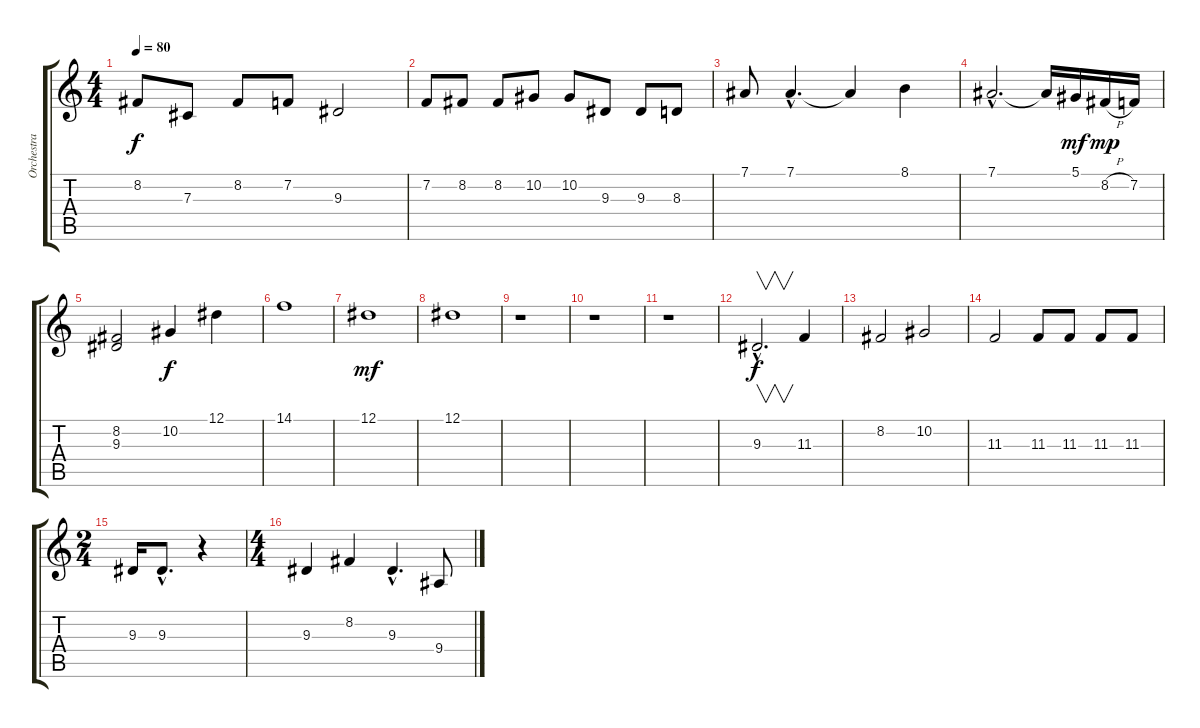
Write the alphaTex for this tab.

\track ("Orchestra 1" "Orchestra ") {instrument stringensemble1}
\staff {score tabs}
\tuning (Eb4 Bb3 Gb3 Db3 Ab2 Eb2) {hide}
\ts (4 4)
\tempo 80
\clef g2
\ks c
8.2.8{dy f} 7.3.8 8.2.8 7.2.8 9.3.2 |
7.2.8 8.2.8 8.2.8 10.2.8 10.2.8 9.3.8 9.3.8 8.3.8 |
7.1.8 7.1{hac}.4{d} 7.1{t}.4 8.1.4 |
7.1{hac}.2{d} 7.1{t}.16 5.1.16{dy mf} 8.2{h}.16{dy mp} 7.2.16 |
(8.2 9.3).2 10.2.4{dy f} 12.1.4 |
14.1.1 |
12.1.1{dy mf} |
12.1.1 |
r.1 |
r.1 |
r.1 |
9.3{hac}.2{v d dy f} 11.3.4 |
8.2.2 10.2.2 |
11.3.2 11.3.8 11.3.8 11.3.8 11.3.8 |
\ts (2 4)
9.3.16 9.3{hac}.8{d} r.4 |
\ts (4 4)
9.3.4 8.2.4 9.3{hac}.4{d} 9.4.8
